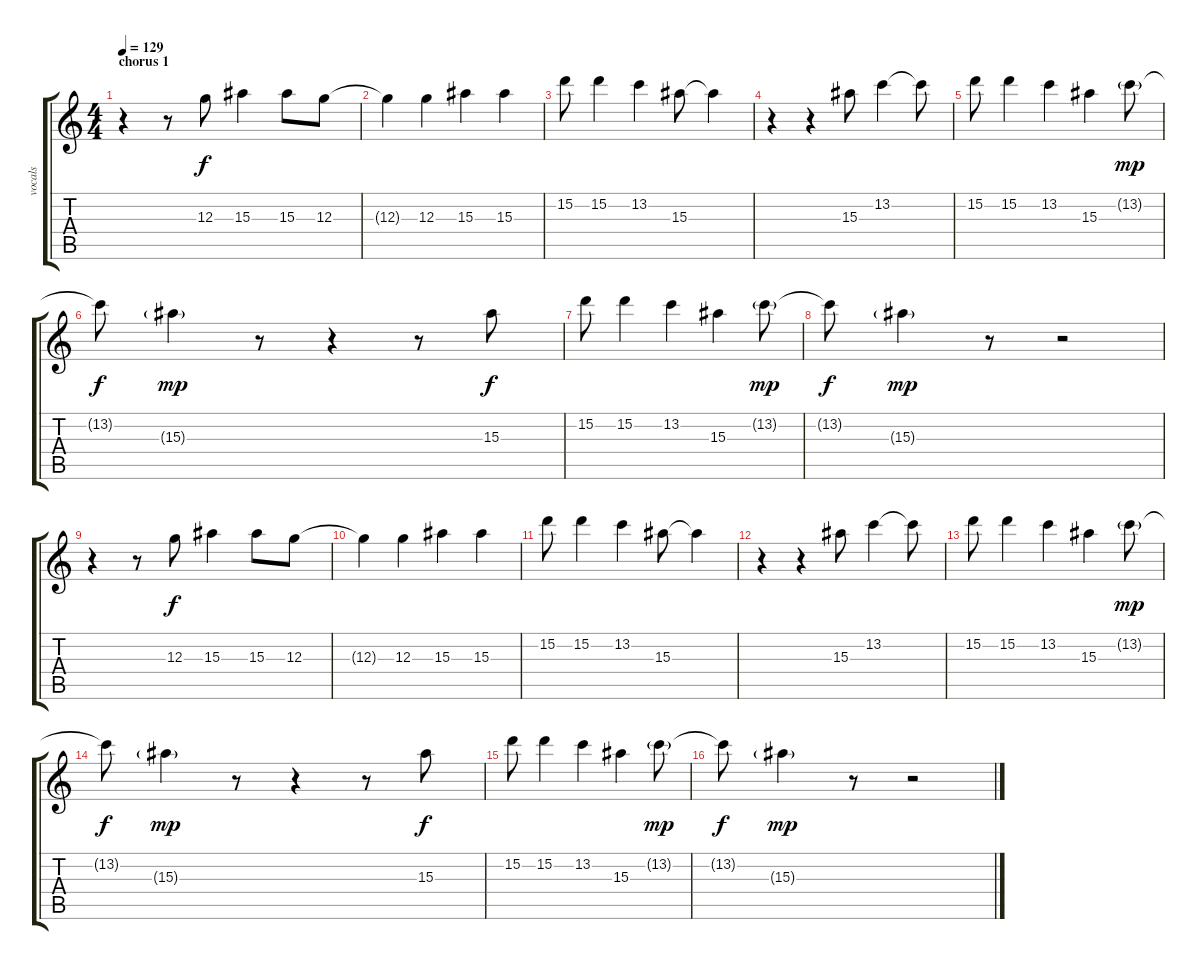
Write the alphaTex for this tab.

\track ("vocals" "vocals") {instrument electricguitarjazz}
\staff {score tabs}
\tuning (E4 B3 G3 D3 A2 E2) {hide}
\ts (4 4)
\section ("" "chorus 1")
\tempo 129
\clef g2
\ks c
r.4{dy f} r.8 12.3.8 15.3.4 15.3.8 12.3.8 |
12.3{t}.4 12.3.4 15.3.4 15.3.4 |
15.2.8 15.2.4 13.2.4 15.3.8 15.3{t}.4 |
r.4 r.4 15.3.8 13.2.4 13.2{t}.8 |
15.2.8 15.2.4 13.2.4 15.3.4 13.2{g}.8{dy mp} |
13.2{t}.8{dy f} 15.3{g}.4{dy mp} r.8 r.4 r.8 15.3.8{dy f} |
15.2.8 15.2.4 13.2.4 15.3.4 13.2{g}.8{dy mp} |
13.2{t}.8{dy f} 15.3{g}.4{dy mp} r.8 r.2 |
r.4 r.8 12.3.8{dy f} 15.3.4 15.3.8 12.3.8 |
12.3{t}.4 12.3.4 15.3.4 15.3.4 |
15.2.8 15.2.4 13.2.4 15.3.8 15.3{t}.4 |
r.4 r.4 15.3.8 13.2.4 13.2{t}.8 |
15.2.8 15.2.4 13.2.4 15.3.4 13.2{g}.8{dy mp} |
13.2{t}.8{dy f} 15.3{g}.4{dy mp} r.8 r.4 r.8 15.3.8{dy f} |
15.2.8 15.2.4 13.2.4 15.3.4 13.2{g}.8{dy mp} |
13.2{t}.8{dy f} 15.3{g}.4{dy mp} r.8 r.2
